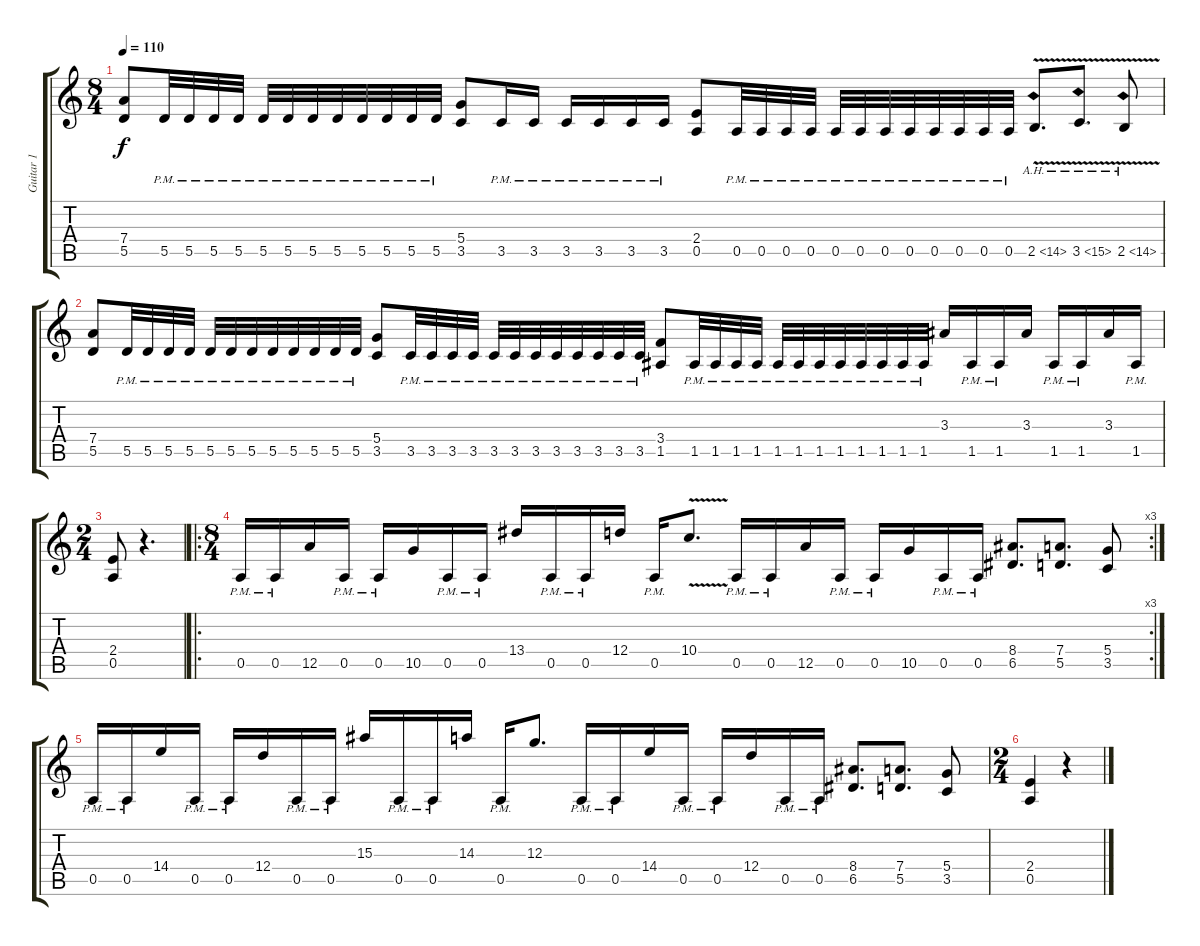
\track ("Guitar 1" "Guitar 1") {instrument overdrivenguitar}
\staff {score tabs}
\tuning (E4 B3 G3 D3 A2 E2) {hide}
\ts (8 4)
\tempo 110
\clef g2
\ks c
(7.4 5.5).8{dy f} 5.5{pm}.32 5.5{pm}.32 5.5{pm}.32 5.5{pm}.32 5.5{pm}.32 5.5{pm}.32 5.5{pm}.32 5.5{pm}.32 5.5{pm}.32 5.5{pm}.32 5.5{pm}.32 5.5{pm}.32 (5.4 3.5).8 3.5{pm}.16 3.5{pm}.16 3.5{pm}.16 3.5{pm}.16 3.5{pm}.16 3.5{pm}.16 (2.4 0.5).8 0.5{pm}.32 0.5{pm}.32 0.5{pm}.32 0.5{pm}.32 0.5{pm}.32 0.5{pm}.32 0.5{pm}.32 0.5{pm}.32 0.5{pm}.32 0.5{pm}.32 0.5{pm}.32 0.5{pm}.32 2.5{ah 12 v}.8{d} 3.5{ah 12 v}.8{d} 2.5{ah 12 v}.8 |
(7.4 5.5).8 5.5{pm}.32 5.5{pm}.32 5.5{pm}.32 5.5{pm}.32 5.5{pm}.32 5.5{pm}.32 5.5{pm}.32 5.5{pm}.32 5.5{pm}.32 5.5{pm}.32 5.5{pm}.32 5.5{pm}.32 (5.4 3.5).8 3.5{pm}.32 3.5{pm}.32 3.5{pm}.32 3.5{pm}.32 3.5{pm}.32 3.5{pm}.32 3.5{pm}.32 3.5{pm}.32 3.5{pm}.32 3.5{pm}.32 3.5{pm}.32 3.5{pm}.32 (3.4 1.5).8 1.5{pm}.32 1.5{pm}.32 1.5{pm}.32 1.5{pm}.32 1.5{pm}.32 1.5{pm}.32 1.5{pm}.32 1.5{pm}.32 1.5{pm}.32 1.5{pm}.32 1.5{pm}.32 1.5{pm}.32 3.3.16 1.5{pm}.16 1.5{pm}.16 3.3.16 1.5{pm}.16 1.5{pm}.16 3.3.16 1.5{pm}.16 |
\ts (2 4)
(2.4 0.5).8 r.4{d} |
\ro
\rc 3
\ts (8 4)
0.5{pm}.16 0.5{pm}.16 12.5.16 0.5{pm}.16 0.5{pm}.16 10.5.16 0.5{pm}.16 0.5{pm}.16 13.4.16 0.5{pm}.16 0.5{pm}.16 12.4.16 0.5{pm}.16 10.4{v}.8{d} 0.5{pm}.16 0.5{pm}.16 12.5.16 0.5{pm}.16 0.5{pm}.16 10.5.16 0.5{pm}.16 0.5{pm}.16 (8.4 6.5).8{d} (7.4 5.5).8{d} (5.4 3.5).8 |
0.5{pm}.16 0.5{pm}.16 14.4.16 0.5{pm}.16 0.5{pm}.16 12.4.16 0.5{pm}.16 0.5{pm}.16 15.3.16 0.5{pm}.16 0.5{pm}.16 14.3.16 0.5{pm}.16 12.3.8{d} 0.5{pm}.16 0.5{pm}.16 14.4.16 0.5{pm}.16 0.5{pm}.16 12.4.16 0.5{pm}.16 0.5{pm}.16 (8.4 6.5).8{d} (7.4 5.5).8{d} (5.4 3.5).8 |
\ts (2 4)
(2.4 0.5).4 r.4
